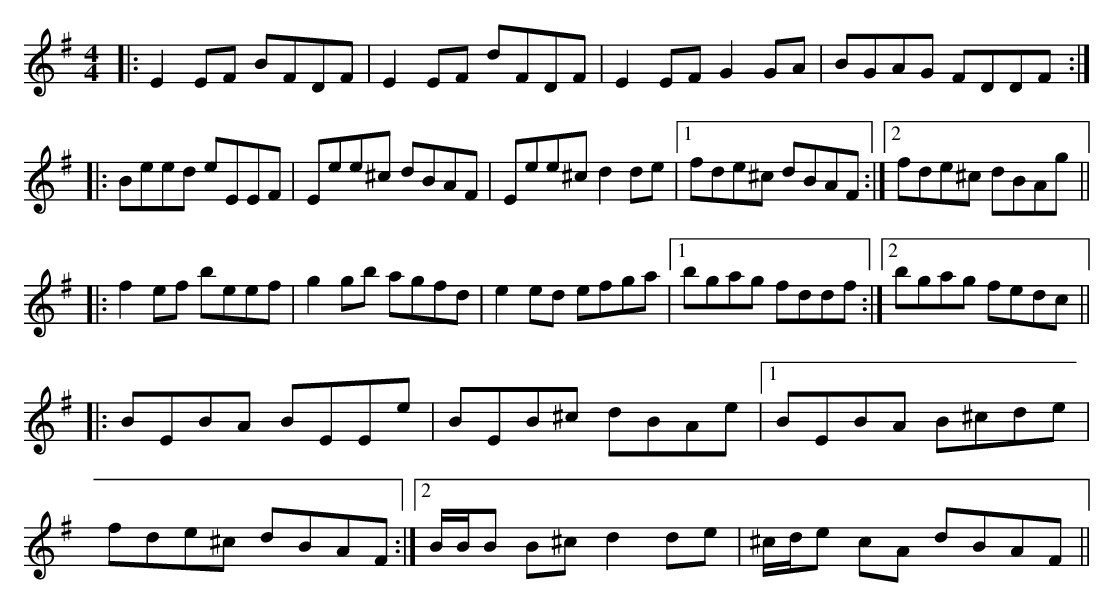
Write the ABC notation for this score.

X:1
M:4/4
K:Emin
|:E2EF BFDF|E2EF dFDF|E2EF G2GA|BGAG FDDF:|
|:Beed eEEF|Eee^c dBAF|Eee^c d2de|1 fde^c dBAF:|2 fde^c dBAg||
|:f2ef beef|g2gb agfd|e2ed efga|1 bgag fddf:|2 bgag fedc||
|:BEBA BEEe|BEB^c dBAe|1 BEBA B^cde|
fde^c dBAF:|2 B/B/B B^cd2 de|^c/d/e cA dBAF||
